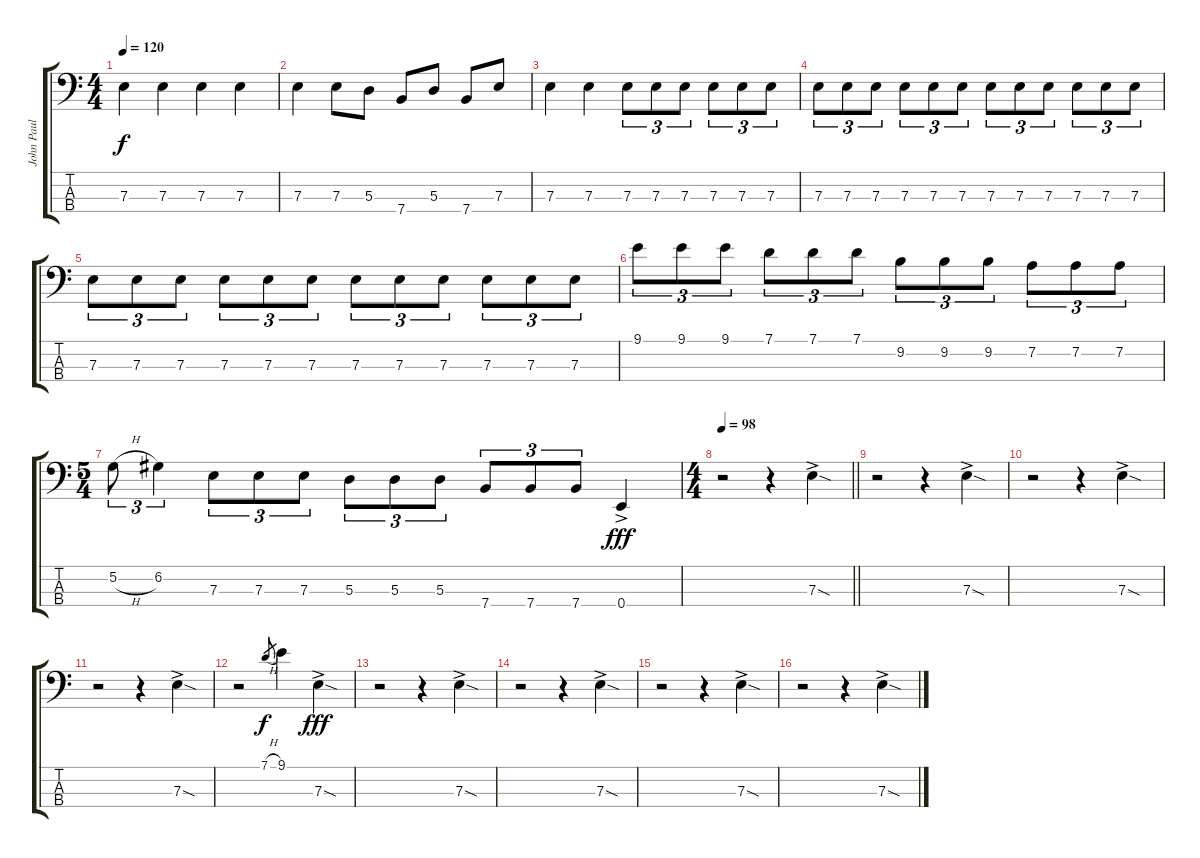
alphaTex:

\track ("John Paul Jones - Bass Guitar" "John Paul ") {instrument electricbassfinger}
\staff {score tabs}
\tuning (G2 D2 A1 E1) {hide}
\ts (4 4)
\tempo 120
\clef f4
\ks c
7.3.4{dy f} 7.3.4 7.3.4 7.3.4 |
7.3.4 7.3.8 5.3.8 7.4.8 5.3.8 7.4.8 7.3.8 |
7.3.4 7.3.4 7.3.8{tu (3 2)} 7.3.8{tu (3 2)} 7.3.8{tu (3 2)} 7.3.8{tu (3 2)} 7.3.8{tu (3 2)} 7.3.8{tu (3 2)} |
7.3.8{tu (3 2)} 7.3.8{tu (3 2)} 7.3.8{tu (3 2)} 7.3.8{tu (3 2)} 7.3.8{tu (3 2)} 7.3.8{tu (3 2)} 7.3.8{tu (3 2)} 7.3.8{tu (3 2)} 7.3.8{tu (3 2)} 7.3.8{tu (3 2)} 7.3.8{tu (3 2)} 7.3.8{tu (3 2)} |
7.3.8{tu (3 2)} 7.3.8{tu (3 2)} 7.3.8{tu (3 2)} 7.3.8{tu (3 2)} 7.3.8{tu (3 2)} 7.3.8{tu (3 2)} 7.3.8{tu (3 2)} 7.3.8{tu (3 2)} 7.3.8{tu (3 2)} 7.3.8{tu (3 2)} 7.3.8{tu (3 2)} 7.3.8{tu (3 2)} |
9.1.8{tu (3 2)} 9.1.8{tu (3 2)} 9.1.8{tu (3 2)} 7.1.8{tu (3 2)} 7.1.8{tu (3 2)} 7.1.8{tu (3 2)} 9.2.8{tu (3 2)} 9.2.8{tu (3 2)} 9.2.8{tu (3 2)} 7.2.8{tu (3 2)} 7.2.8{tu (3 2)} 7.2.8{tu (3 2)} |
\ts (5 4)
5.2{h}.8{tu (3 2)} 6.2.4{tu (3 2)} 7.3.8{tu (3 2)} 7.3.8{tu (3 2)} 7.3.8{tu (3 2)} 5.3.8{tu (3 2)} 5.3.8{tu (3 2)} 5.3.8{tu (3 2)} 7.4.8{tu (3 2)} 7.4.8{tu (3 2)} 7.4.8{tu (3 2)} 0.4{ac}.4{dy fff} |
\ts (4 4)
\tempo 98
\barLineRight lightlight
r.2 r.4 7.3{sod ac}.4 |
r.2 r.4 7.3{sod ac}.4 |
r.2 r.4 7.3{sod ac}.4 |
r.2 r.4 7.3{sod ac}.4 |
r.2 7.1{h}.8{gr dy f} 9.1.4 7.3{sod ac}.4{dy fff} |
r.2 r.4 7.3{sod ac}.4 |
r.2 r.4 7.3{sod ac}.4 |
r.2 r.4 7.3{sod ac}.4 |
r.2 r.4 7.3{sod ac}.4
